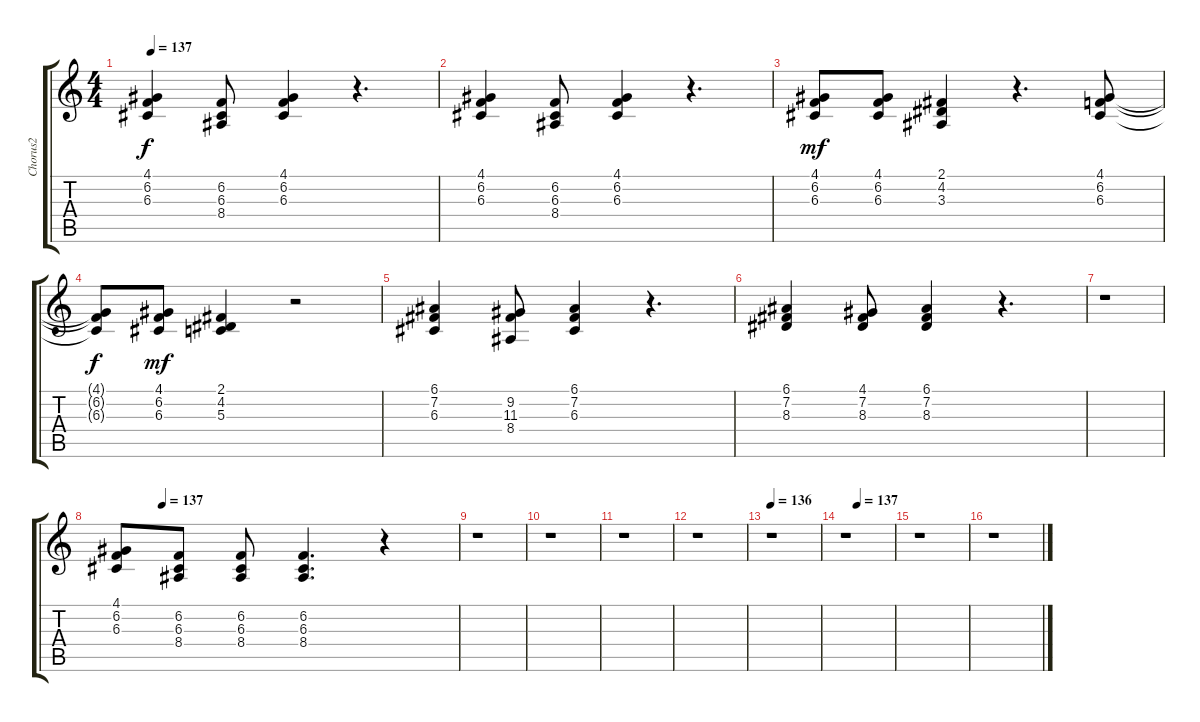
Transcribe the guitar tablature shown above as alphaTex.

\track ("Chorus2" "Chorus2") {instrument choiraahs}
\staff {score tabs}
\tuning (E4 B3 G3 D3 A2 E2) {hide}
\ts (4 4)
\tempo 137
\clef g2
\ks c
(4.1 6.2 6.3).4{dy f} (6.2 6.3 8.4).8 (4.1 6.2 6.3).4 r.4{d} |
(4.1 6.2 6.3).4 (6.2 6.3 8.4).8 (4.1 6.2 6.3).4 r.4{d} |
(4.1 6.2 6.3).8{dy mf} (4.1 6.2 6.3).8 (2.1 4.2 3.3).4 r.4{d} (4.1 6.2 6.3).8 |
(4.1{t} 6.2{t} 6.3{t}).8{dy f} (4.1 6.2 6.3).8{dy mf} (2.1 4.2 5.3).4 r.2 |
(6.1 7.2 6.3).4 (9.2 11.3 8.4).8 (6.1 7.2 6.3).4 r.4{d} |
(6.1 7.2 8.3).4 (4.1 7.2 8.3).8 (6.1 7.2 8.3).4 r.4{d} |
r.1 |
\tempo (137 0.125)
(4.1 6.2 6.3).8 (6.2 6.3 8.4).8 (6.2 6.3 8.4).8 (6.2 6.3 8.4).4{d} r.4 |
r.1 |
r.1 |
r.1 |
r.1 |
\tempo 136
r.1 |
\tempo (137 0.25)
r.1 |
r.1 |
r.1
